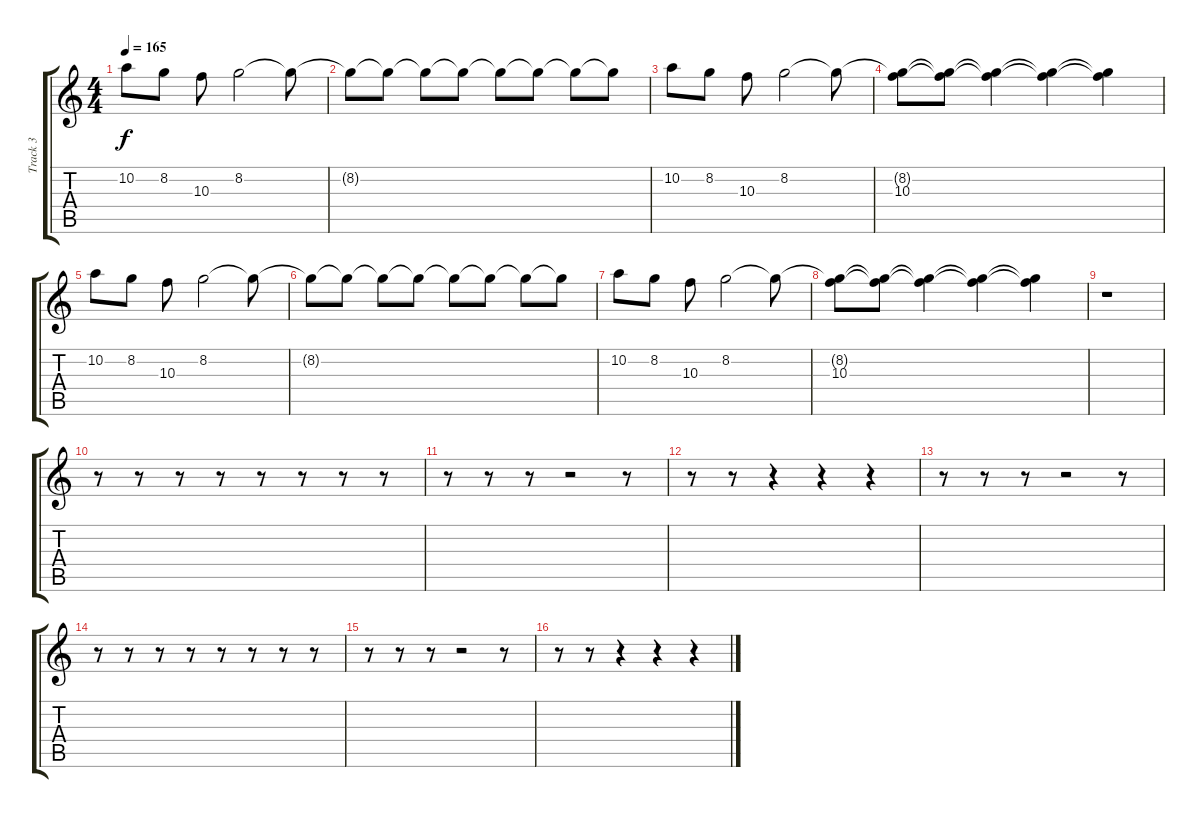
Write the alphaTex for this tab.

\track ("Track 3" "Track 3") {instrument distortionguitar}
\staff {score tabs}
\tuning (E4 B3 G3 D3 A2 D2) {hide}
\ts (4 4)
\tempo 165
\clef g2
\ks c
10.2.8{dy f} 8.2.8 10.3.8 8.2.2 8.2{t}.8 |
8.2{t}.8 8.2{t}.8 8.2{t}.8 8.2{t}.8 8.2{t}.8 8.2{t}.8 8.2{t}.8 8.2{t}.8 |
10.2.8 8.2.8 10.3.8 8.2.2 8.2{t}.8 |
(8.2{t} 10.3).8 (8.2{t} 10.3{t}).8 (8.2{t} 10.3{t}).4 (8.2{t} 10.3{t}).4 (8.2{t} 10.3{t}).4 |
10.2.8 8.2.8 10.3.8 8.2.2 8.2{t}.8 |
8.2{t}.8 8.2{t}.8 8.2{t}.8 8.2{t}.8 8.2{t}.8 8.2{t}.8 8.2{t}.8 8.2{t}.8 |
10.2.8 8.2.8 10.3.8 8.2.2 8.2{t}.8 |
(8.2{t} 10.3).8 (8.2{t} 10.3{t}).8 (8.2{t} 10.3{t}).4 (8.2{t} 10.3{t}).4 (8.2{t} 10.3{t}).4 |
r.1 |
r.8 r.8 r.8 r.8 r.8 r.8 r.8 r.8 |
r.8 r.8 r.8 r.2 r.8 |
r.8 r.8 r.4 r.4 r.4 |
r.8 r.8 r.8 r.2 r.8 |
r.8 r.8 r.8 r.8 r.8 r.8 r.8 r.8 |
r.8 r.8 r.8 r.2 r.8 |
r.8 r.8 r.4 r.4 r.4
